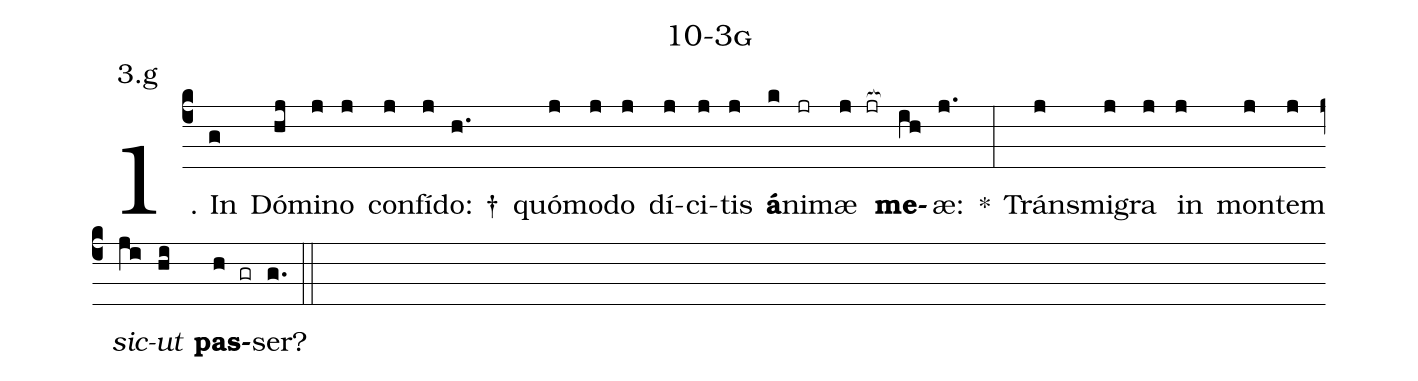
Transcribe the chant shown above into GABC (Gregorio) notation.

name: 10-3g;
annotation: 3.g;
%%
(c4)1. In(g) Dó(hj)mi(j)no(j) con(j)fí(j)do: †(h.) quó(j)mo(j)do(j) dí(j)ci(j)tis(j) <b>á</b>(k)ni(jr)mæ(j jr[ocb:1{]) <b>me</b>(ih[ocb:0}])æ:(j.) *(:) Tráns(j)mi(j)gra(j) in(j) mon(j)tem(j) <i>sic</i>(ji)<i>ut</i>(hi) <b>pas</b>(h gr)ser?(g.) (::)
